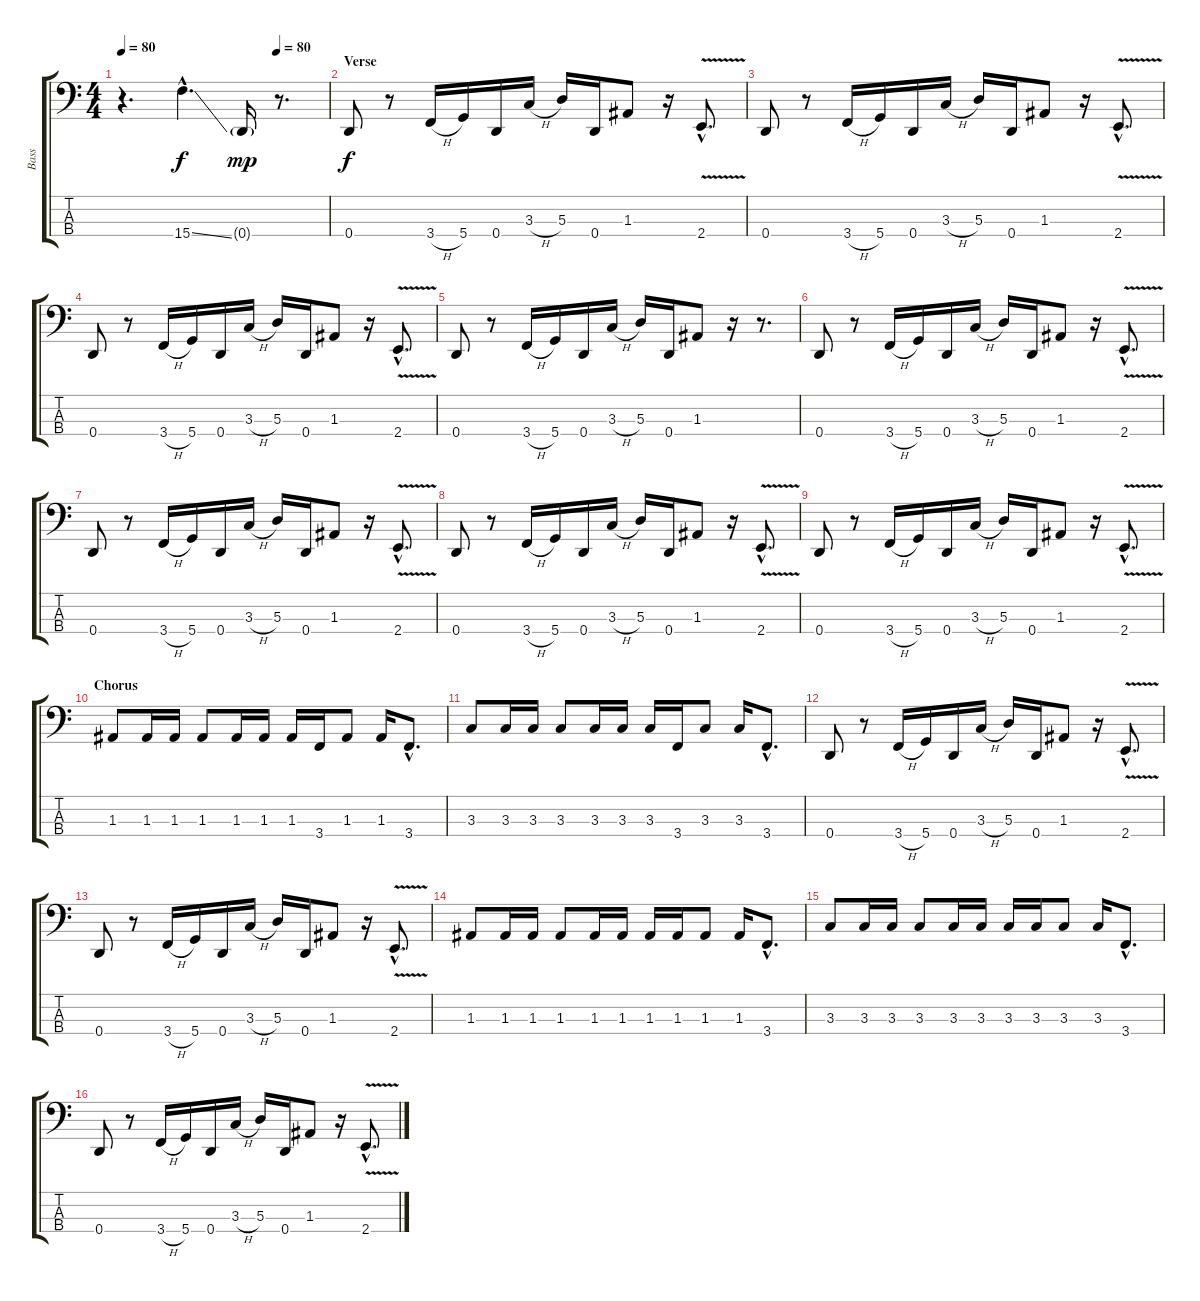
\track ("Bass" "Bass") {instrument electricbassfinger}
\staff {score tabs}
\tuning (G2 D2 A1 D1) {hide}
\ts (4 4)
\tempo 80
\tempo (80 0.75)
\clef f4
\ks c
r.4{d dy f} 15.4{ss hac}.4{d} 0.4{g}.16{dy mp} r.8{d} |
\section ("" "Verse")
0.4.8{dy f} r.8 3.4{h}.16 5.4.16 0.4.16 3.3{h}.16 5.3.16 0.4.16 1.3.8 r.16 2.4{v hac}.8{d} |
0.4.8 r.8 3.4{h}.16 5.4.16 0.4.16 3.3{h}.16 5.3.16 0.4.16 1.3.8 r.16 2.4{v hac}.8{d} |
0.4.8 r.8 3.4{h}.16 5.4.16 0.4.16 3.3{h}.16 5.3.16 0.4.16 1.3.8 r.16 2.4{v hac}.8{d} |
0.4.8 r.8 3.4{h}.16 5.4.16 0.4.16 3.3{h}.16 5.3.16 0.4.16 1.3.8 r.16 r.8{d} |
0.4.8 r.8 3.4{h}.16 5.4.16 0.4.16 3.3{h}.16 5.3.16 0.4.16 1.3.8 r.16 2.4{v hac}.8{d} |
0.4.8 r.8 3.4{h}.16 5.4.16 0.4.16 3.3{h}.16 5.3.16 0.4.16 1.3.8 r.16 2.4{v hac}.8{d} |
0.4.8 r.8 3.4{h}.16 5.4.16 0.4.16 3.3{h}.16 5.3.16 0.4.16 1.3.8 r.16 2.4{v hac}.8{d} |
0.4.8 r.8 3.4{h}.16 5.4.16 0.4.16 3.3{h}.16 5.3.16 0.4.16 1.3.8 r.16 2.4{v hac}.8{d} |
\section ("" "Chorus")
1.3.8 1.3.16 1.3.16 1.3.8 1.3.16 1.3.16 1.3.16 3.4.16 1.3.8 1.3.16 3.4{hac}.8{d} |
3.3.8 3.3.16 3.3.16 3.3.8 3.3.16 3.3.16 3.3.16 3.4.16 3.3.8 3.3.16 3.4{hac}.8{d} |
0.4.8 r.8 3.4{h}.16 5.4.16 0.4.16 3.3{h}.16 5.3.16 0.4.16 1.3.8 r.16 2.4{v hac}.8{d} |
0.4.8 r.8 3.4{h}.16 5.4.16 0.4.16 3.3{h}.16 5.3.16 0.4.16 1.3.8 r.16 2.4{v hac}.8{d} |
1.3.8 1.3.16 1.3.16 1.3.8 1.3.16 1.3.16 1.3.16 1.3.16 1.3.8 1.3.16 3.4{hac}.8{d} |
3.3.8 3.3.16 3.3.16 3.3.8 3.3.16 3.3.16 3.3.16 3.3.16 3.3.8 3.3.16 3.4{hac}.8{d} |
0.4.8 r.8 3.4{h}.16 5.4.16 0.4.16 3.3{h}.16 5.3.16 0.4.16 1.3.8 r.16 2.4{v hac}.8{d}
